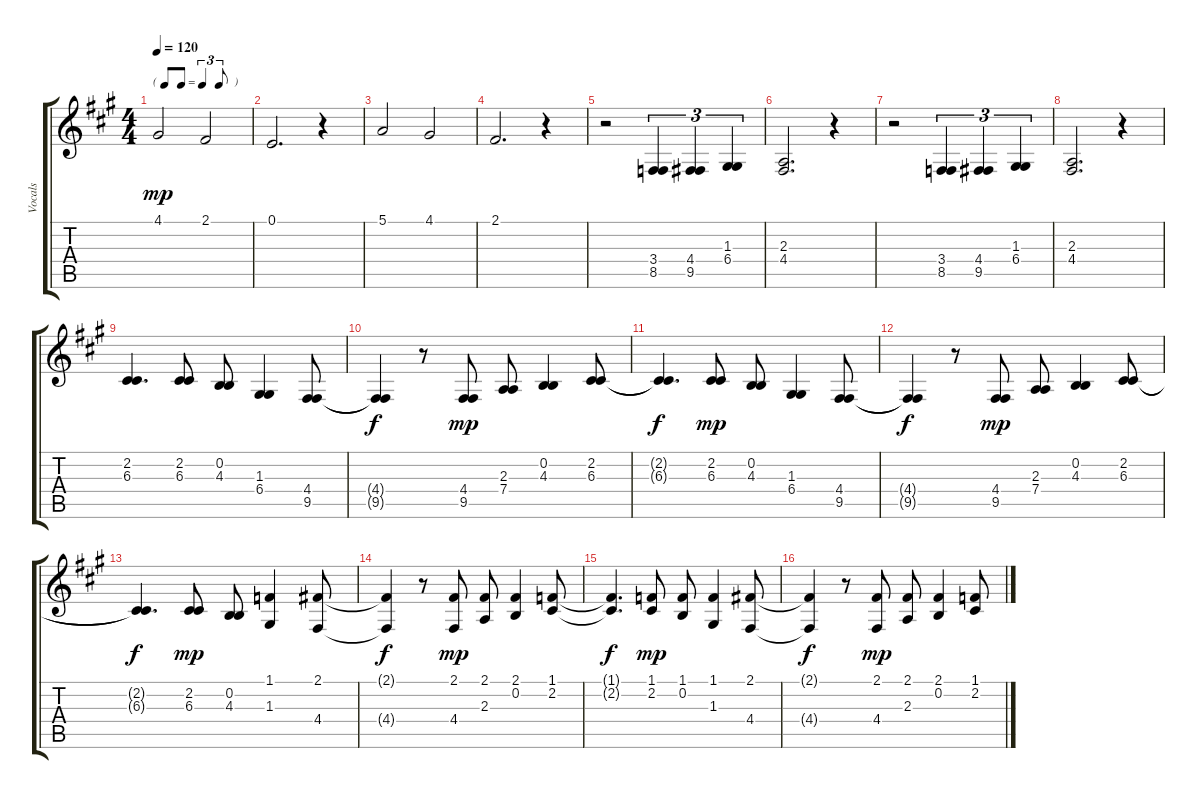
\track ("Vocals" "Vocals") {instrument pad4choir}
\staff {score tabs}
\tuning (E4 B3 G3 D3 A2 E2) {hide}
\ts (4 4)
\tf triplet8th
\tempo 120
\clef g2
\ks a
4.1.2{dy mp} 2.1.2 |
0.1.2{d} r.4 |
5.1.2 4.1.2 |
2.1.2{d} r.4 |
r.2 (3.4 8.5).4{tu (3 2)} (4.4 9.5).4{tu (3 2)} (1.3 6.4).4{tu (3 2)} |
(2.3 4.4).2{d} r.4 |
r.2 (3.4 8.5).4{tu (3 2)} (4.4 9.5).4{tu (3 2)} (1.3 6.4).4{tu (3 2)} |
(2.3 4.4).2{d} r.4 |
(2.2 6.3).4{d} (2.2 6.3).8 (0.2 4.3).8 (1.3 6.4).4 (4.4 9.5).8 |
(4.4{t} 9.5{t}).4{dy f} r.8 (4.4 9.5).8{dy mp} (2.3 7.4).8 (0.2 4.3).4 (2.2 6.3).8 |
(2.2{t} 6.3{t}).4{d dy f} (2.2 6.3).8{dy mp} (0.2 4.3).8 (1.3 6.4).4 (4.4 9.5).8 |
(4.4{t} 9.5{t}).4{dy f} r.8 (4.4 9.5).8{dy mp} (2.3 7.4).8 (0.2 4.3).4 (2.2 6.3).8 |
(2.2{t} 6.3{t}).4{d dy f} (2.2 6.3).8{dy mp} (0.2 4.3).8 (1.1 1.3).4 (2.1 4.4).8 |
(2.1{t} 4.4{t}).4{dy f} r.8 (2.1 4.4).8{dy mp} (2.1 2.3).8 (2.1 0.2).4 (1.1 2.2).8 |
(1.1{t} 2.2{t}).4{d dy f} (1.1 2.2).8{dy mp} (1.1 0.2).8 (1.1 1.3).4 (2.1 4.4).8 |
(2.1{t} 4.4{t}).4{dy f} r.8 (2.1 4.4).8{dy mp} (2.1 2.3).8 (2.1 0.2).4 (1.1 2.2).8
